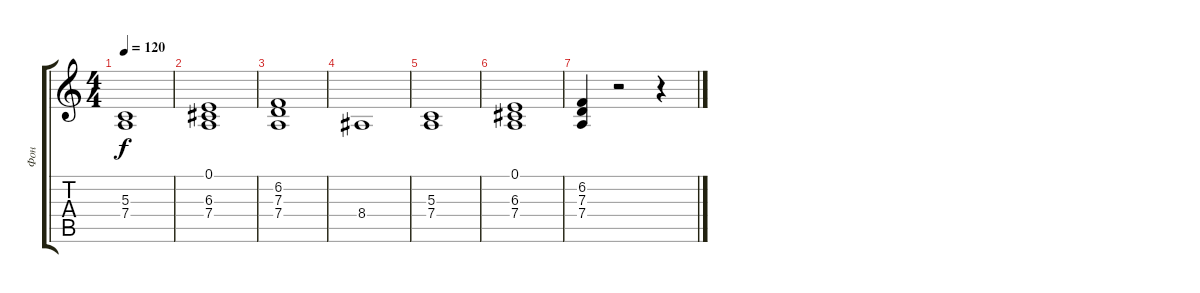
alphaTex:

\track ("Фон" "Фон") {instrument stringensemble1}
\staff {score tabs}
\tuning (E4 B3 G3 D3 A2 E2) {hide}
\ts (4 4)
\tempo 120
\clef g2
\ks c
(5.3 7.4).1{dy f} |
(0.1 6.3 7.4).1 |
(6.2 7.3 7.4).1 |
8.4.1 |
(5.3 7.4).1 |
(0.1 6.3 7.4).1 |
(6.2 7.3 7.4).4 r.2 r.4
